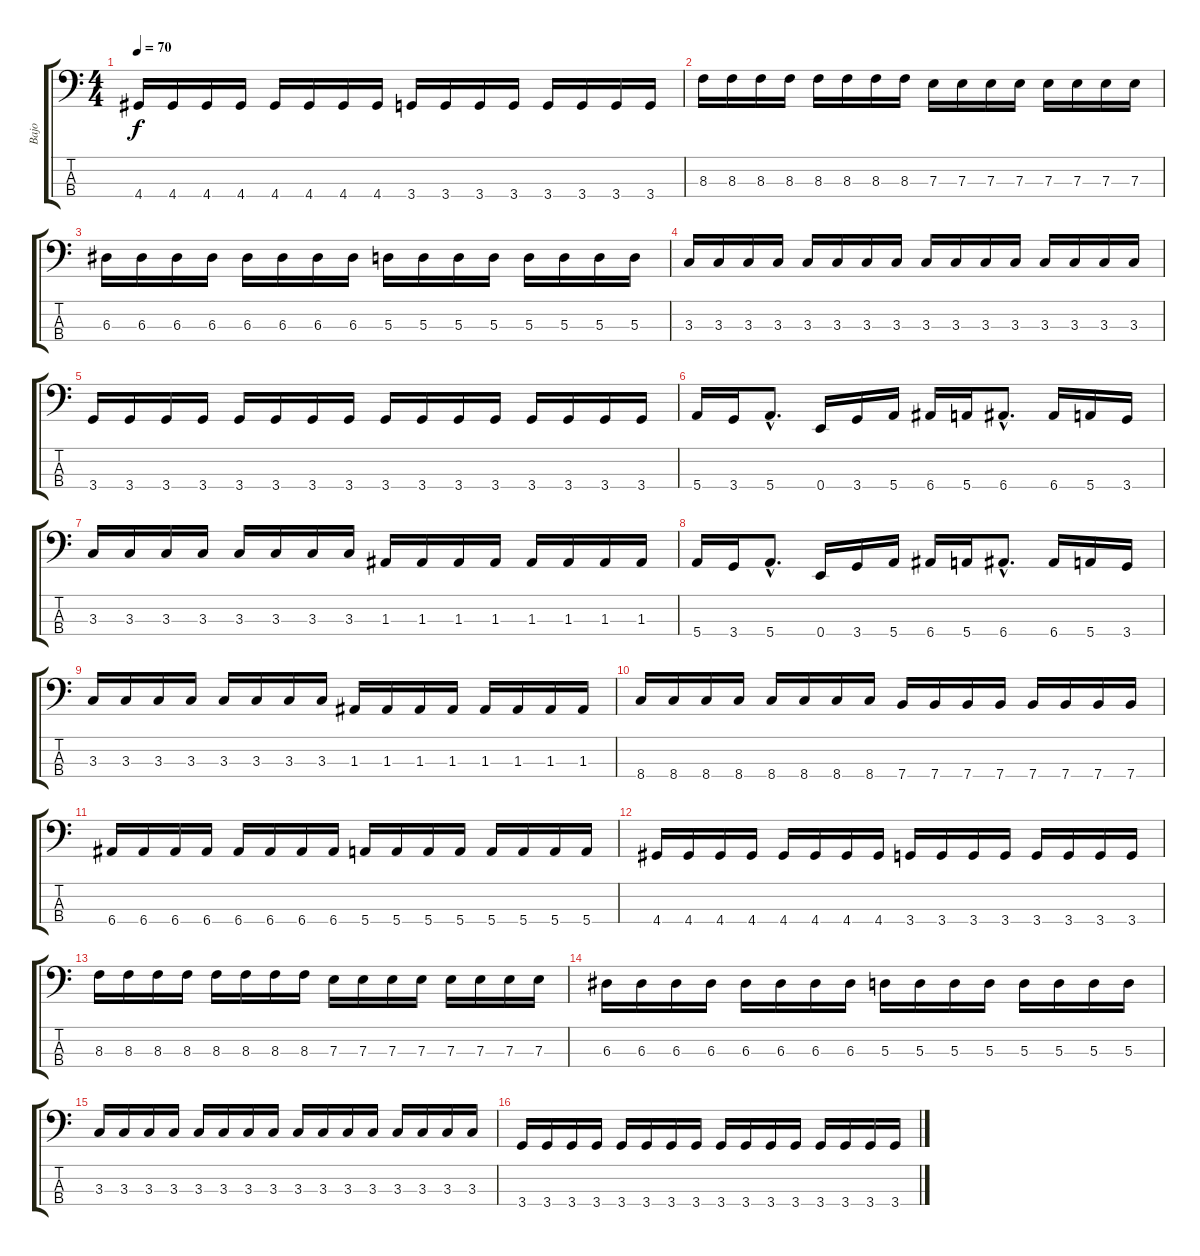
\track ("Bajo" "Bajo") {instrument electricbassfinger}
\staff {score tabs}
\tuning (G2 D2 A1 E1) {hide}
\ts (4 4)
\tempo 70
\clef f4
\ks c
4.4.16{dy f} 4.4.16 4.4.16 4.4.16 4.4.16 4.4.16 4.4.16 4.4.16 3.4.16 3.4.16 3.4.16 3.4.16 3.4.16 3.4.16 3.4.16 3.4.16 |
8.3.16 8.3.16 8.3.16 8.3.16 8.3.16 8.3.16 8.3.16 8.3.16 7.3.16 7.3.16 7.3.16 7.3.16 7.3.16 7.3.16 7.3.16 7.3.16 |
6.3.16 6.3.16 6.3.16 6.3.16 6.3.16 6.3.16 6.3.16 6.3.16 5.3.16 5.3.16 5.3.16 5.3.16 5.3.16 5.3.16 5.3.16 5.3.16 |
3.3.16 3.3.16 3.3.16 3.3.16 3.3.16 3.3.16 3.3.16 3.3.16 3.3.16 3.3.16 3.3.16 3.3.16 3.3.16 3.3.16 3.3.16 3.3.16 |
3.4.16 3.4.16 3.4.16 3.4.16 3.4.16 3.4.16 3.4.16 3.4.16 3.4.16 3.4.16 3.4.16 3.4.16 3.4.16 3.4.16 3.4.16 3.4.16 |
5.4.16 3.4.16 5.4{hac}.8{d} 0.4.16 3.4.16 5.4.16 6.4.16 5.4.16 6.4{hac}.8{d} 6.4.16 5.4.16 3.4.16 |
3.3.16 3.3.16 3.3.16 3.3.16 3.3.16 3.3.16 3.3.16 3.3.16 1.3.16 1.3.16 1.3.16 1.3.16 1.3.16 1.3.16 1.3.16 1.3.16 |
5.4.16 3.4.16 5.4{hac}.8{d} 0.4.16 3.4.16 5.4.16 6.4.16 5.4.16 6.4{hac}.8{d} 6.4.16 5.4.16 3.4.16 |
3.3.16 3.3.16 3.3.16 3.3.16 3.3.16 3.3.16 3.3.16 3.3.16 1.3.16 1.3.16 1.3.16 1.3.16 1.3.16 1.3.16 1.3.16 1.3.16 |
8.4.16 8.4.16 8.4.16 8.4.16 8.4.16 8.4.16 8.4.16 8.4.16 7.4.16 7.4.16 7.4.16 7.4.16 7.4.16 7.4.16 7.4.16 7.4.16 |
6.4.16 6.4.16 6.4.16 6.4.16 6.4.16 6.4.16 6.4.16 6.4.16 5.4.16 5.4.16 5.4.16 5.4.16 5.4.16 5.4.16 5.4.16 5.4.16 |
4.4.16 4.4.16 4.4.16 4.4.16 4.4.16 4.4.16 4.4.16 4.4.16 3.4.16 3.4.16 3.4.16 3.4.16 3.4.16 3.4.16 3.4.16 3.4.16 |
8.3.16 8.3.16 8.3.16 8.3.16 8.3.16 8.3.16 8.3.16 8.3.16 7.3.16 7.3.16 7.3.16 7.3.16 7.3.16 7.3.16 7.3.16 7.3.16 |
6.3.16 6.3.16 6.3.16 6.3.16 6.3.16 6.3.16 6.3.16 6.3.16 5.3.16 5.3.16 5.3.16 5.3.16 5.3.16 5.3.16 5.3.16 5.3.16 |
3.3.16 3.3.16 3.3.16 3.3.16 3.3.16 3.3.16 3.3.16 3.3.16 3.3.16 3.3.16 3.3.16 3.3.16 3.3.16 3.3.16 3.3.16 3.3.16 |
3.4.16 3.4.16 3.4.16 3.4.16 3.4.16 3.4.16 3.4.16 3.4.16 3.4.16 3.4.16 3.4.16 3.4.16 3.4.16 3.4.16 3.4.16 3.4.16
